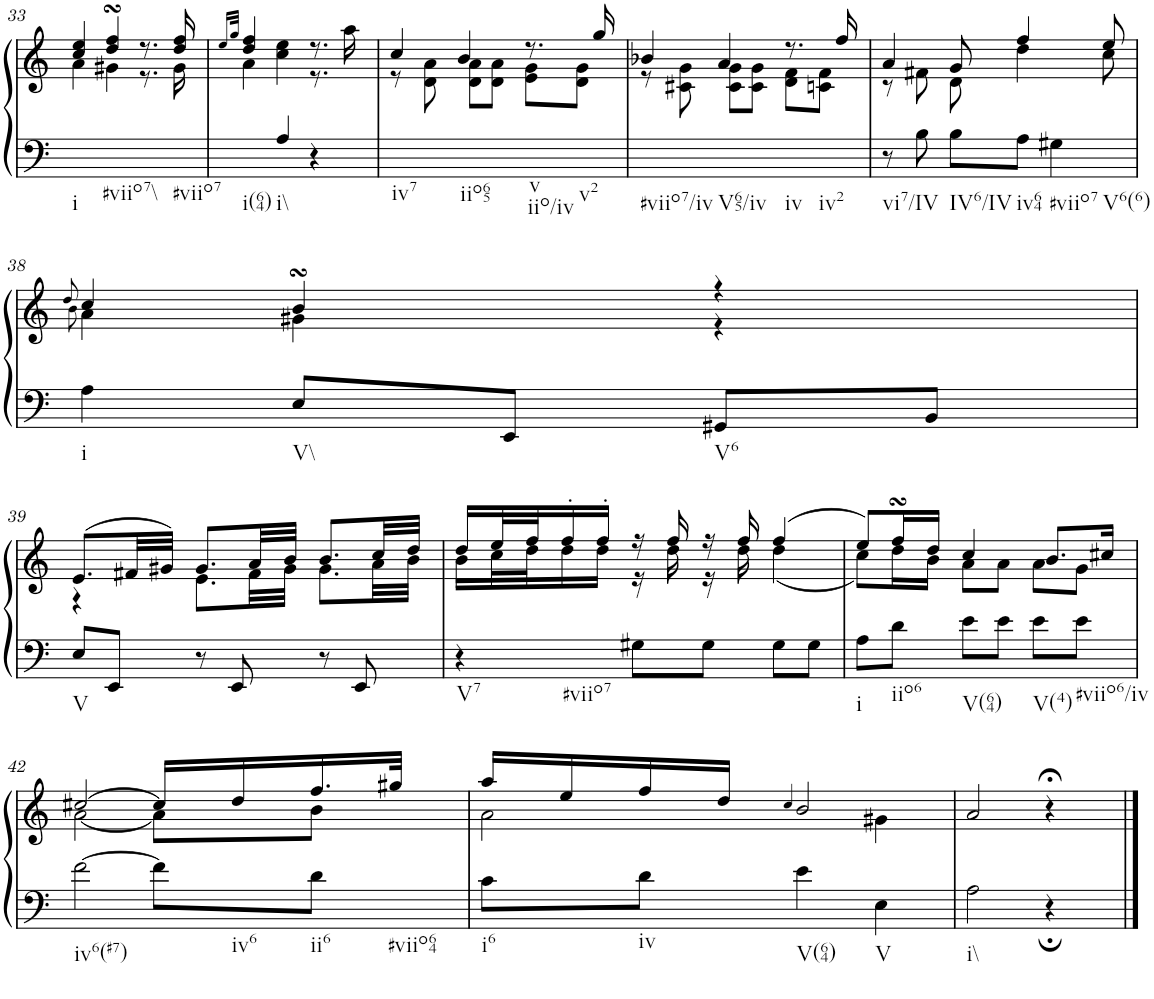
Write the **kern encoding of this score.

**kern	**kern
*part1	*part1
*staff2	*staff1
*I"unbenannt1	*
!!LO:PB:g=z
*clefF4	*clefG2
*k[]	*k[]
*M3/4	*M3/4
=33	=33
*	*^
!LO:TX:b:t=i	!	!
!LO:TX:b:t=#viio7\\	!	!
2ryy	4cc/ 4ee/	4a\
.	4dd/sSSS 4ff/sSSS	4g#X\
!LO:TX:b:t=#viio7	!	!
4ryy	8.r	8.r
.	16dd/ 16ff/	16g#\
=34	=34	=34
.	16qee/LL	.
.	32qgg/JJk	.
!LO:TX:b:t=i(64)	!	!
4ryy	4dd/ 4ff/	4a\
!LO:TX:b:t=i\\	!	!
4A/	4cc\ 4ee\	4ryy
4r	8.r	8.r
.	16aa\	16ryy
=35	=35	=35
!LO:TX:b:t=iv7	!	!
!LO:TX:b:t=iio65	!	!
2ryy	4cc/	8r
.	.	8d\ 8a\
.	4b/	8d\ 8a\L
.	.	8d\ 8a\J
!LO:TX:b:t=v	!	!
!LO:TX:b:t=iio/iv	!	!
!LO:TX:b:t=v2	!	!
4ryy	8.r	8e\ 8g\L
.	.	8d\ 8g\J
.	16gg/	.
=36	=36	=36
!LO:TX:b:t=#viio7/iv	!	!
!LO:TX:b:t=V65/iv	!	!
2ryy	4b-X/	8r
.	.	8c#X\ 8g\
.	4a/	8c#\ 8g\L
.	.	8c#\ 8g\J
!LO:TX:b:t=iv	!	!
!LO:TX:b:t=iv2	!	!
4ryy	8.r	8d\ 8f\L
.	.	8cn\ 8f\J
.	16ff/	.
=37	=37	=37
!LO:TX:b:t=vi7/IV	!	!
8r	4a/	8r
8B\	.	8f#X\
!LO:TX:b:t=IV6/IV	!	!
8B\L	8g/	8d\
!LO:TX:b:t=iv64	!	!
8A\J	4ff/	4dd\
!LO:TX:b:t=#viio7	!	!
!LO:TX:b:t=V6(6)	!	!
4G#X\	.	.
.	8ee/	8cc\
!!LO:LB:g=z	!!
=38	=38	=38
.	8qdd/	8qb\
!LO:TX:b:t=i	!	!
4A\	4cc/	4a\
!LO:TX:b:t=V\\	!	!
8E/L	4bsSsS/	4g#X\
8EE/J	.	.
!LO:TX:b:t=V6	!	!
8GG#X/L	4r	4r
8BB/J	.	.
!!LO:LB:g=z	!!
=39	=39	=39
!LO:TX:b:t=V	!	!
8E/L	(8.e/L	4r
8EE/J	.	.
.	32f#X/LL	.
.	32g#X/JJJ)	.
8r	8.g#/L	8.e\L
8EE/	.	.
.	32a/LL	32f#\LL
.	32b/JJJ	32g#\JJJ
8r	8.b/L	8.g#\L
8EE/	.	.
.	32cc/LL	32a\LL
.	32dd/JJJ	32b\JJJ
=40	=40	=40
!LO:TX:b:t=V7	!	!
!LO:TX:b:t=#viio7	!	!
4r	16dd/LL	16b\LL
.	32ee/L	32cc\L
.	32ff/J	32dd\J
.	16ff'/	16dd\
.	16ff'/JJ	16dd\JJ
8G#X\L	16r	16r
.	16ff/	16dd\
8G#\J	16r	16r
.	16ff/	16dd\
8G#\L	(4ff/	(4dd\
8G#\J	.	.
=41	=41	=41
!LO:TX:b:t=i	!	!
8A\L	8ee/L)	8cc\L)
!LO:TX:b:t=iio6	!	!
8d\J	16ffsSSs/L	16dd\L
.	16dd/JJ	16b\JJ
!LO:TX:b:t=V(64)	!	!
8e\L	4cc/	8a\L
8e\J	.	8a\J
!LO:TX:b:t=V(4)	!	!
8e\L	8.b/L	8a\L
!LO:TX:b:t=#viio6/iv	!	!
8e\J	.	8g\J
.	16cc#X/Jk	.
!!LO:LB:g=z	!!
=42	=42	=42
!LO:TX:b:t=iv6(#7)	!	!
[2f\	[2cc#X/	[2a\
!LO:TX:b:t=iv6	!	!
8f\L]	16cc#/LL]	8a\L]
.	16dd/	.
!LO:TX:b:t=ii6	!	!
!LO:TX:b:t=#viio64	!	!
8d\J	16.ff/	8b\J
.	32gg#X/JJk	.
=43	=43	=43
!LO:TX:b:t=i6	!	!
8c\L	16aa/LL	2a\
.	16ee/	.
!LO:TX:b:t=iv	!	!
8d\J	16ff/	.
.	16dd/JJ	.
.	4qcc/	.
!LO:TX:b:t=V(64)	!	!
4e\	2b/	.
!LO:TX:b:t=V	!	!
4E\	.	4g#X\
=44	=44	=44
!LO:TX:b:t=i\\	!	!
*	*v	*v
2A\	2a/
4r;	4r;<
==	==
*-	*-
